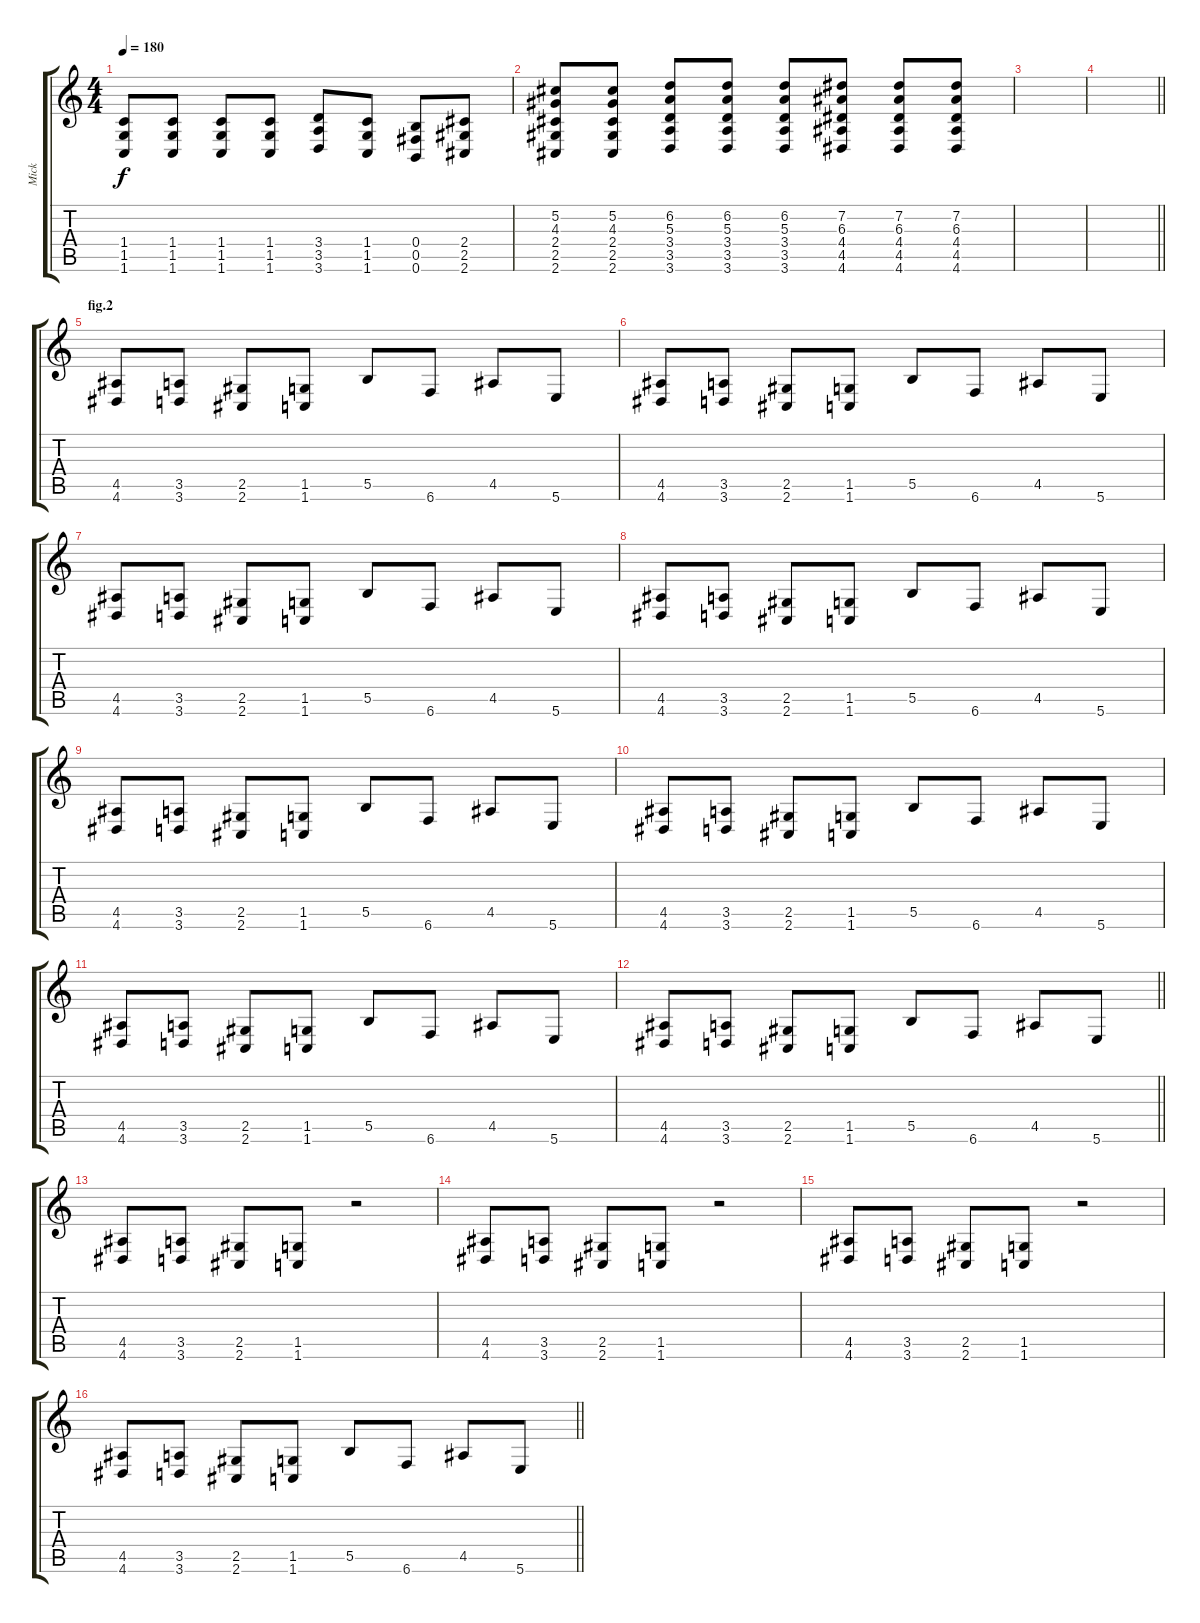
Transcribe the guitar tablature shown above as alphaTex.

\track ("Mick" "Mick") {instrument distortionguitar}
\staff {score tabs}
\tuning (Db4 Ab3 E3 B2 Gb2 B1) {hide}
\ts (4 4)
\tempo 180
\clef g2
\ks c
(1.4 1.5 1.6).8{dy f instrument distortionguitar} (1.4 1.5 1.6).8 (1.4 1.5 1.6).8 (1.4 1.5 1.6).8 (3.4 3.5 3.6).8 (1.4 1.5 1.6).8 (0.4 0.5 0.6).8 (2.4 2.5 2.6).8 |
(5.2 4.3 2.4 2.5 2.6).8 (5.2 4.3 2.4 2.5 2.6).8 (6.2 5.3 3.4 3.5 3.6).8 (6.2 5.3 3.4 3.5 3.6).8 (6.2 5.3 3.4 3.5 3.6).8 (7.2 6.3 4.4 4.5 4.6).8 (7.2 6.3 4.4 4.5 4.6).8 (7.2 6.3 4.4 4.5 4.6).8 |
|
\barLineRight lightlight
|
\section ("" "fig.2")
(4.5 4.6).8 (3.5 3.6).8 (2.5 2.6).8 (1.5 1.6).8 5.5.8 6.6.8 4.5.8 5.6.8 |
(4.5 4.6).8 (3.5 3.6).8 (2.5 2.6).8 (1.5 1.6).8 5.5.8 6.6.8 4.5.8 5.6.8 |
(4.5 4.6).8 (3.5 3.6).8 (2.5 2.6).8 (1.5 1.6).8 5.5.8 6.6.8 4.5.8 5.6.8 |
(4.5 4.6).8 (3.5 3.6).8 (2.5 2.6).8 (1.5 1.6).8 5.5.8 6.6.8 4.5.8 5.6.8 |
(4.5 4.6).8 (3.5 3.6).8 (2.5 2.6).8 (1.5 1.6).8 5.5.8 6.6.8 4.5.8 5.6.8 |
(4.5 4.6).8 (3.5 3.6).8 (2.5 2.6).8 (1.5 1.6).8 5.5.8 6.6.8 4.5.8 5.6.8 |
(4.5 4.6).8 (3.5 3.6).8 (2.5 2.6).8 (1.5 1.6).8 5.5.8 6.6.8 4.5.8 5.6.8 |
\barLineRight lightlight
(4.5 4.6).8 (3.5 3.6).8 (2.5 2.6).8 (1.5 1.6).8 5.5.8 6.6.8 4.5.8 5.6.8 |
\section ("" "")
(4.5 4.6).8 (3.5 3.6).8 (2.5 2.6).8 (1.5 1.6).8 r.2 |
(4.5 4.6).8 (3.5 3.6).8 (2.5 2.6).8 (1.5 1.6).8 r.2 |
(4.5 4.6).8 (3.5 3.6).8 (2.5 2.6).8 (1.5 1.6).8 r.2 |
\barLineRight lightlight
(4.5 4.6).8 (3.5 3.6).8 (2.5 2.6).8 (1.5 1.6).8 5.5.8 6.6.8 4.5.8 5.6.8
